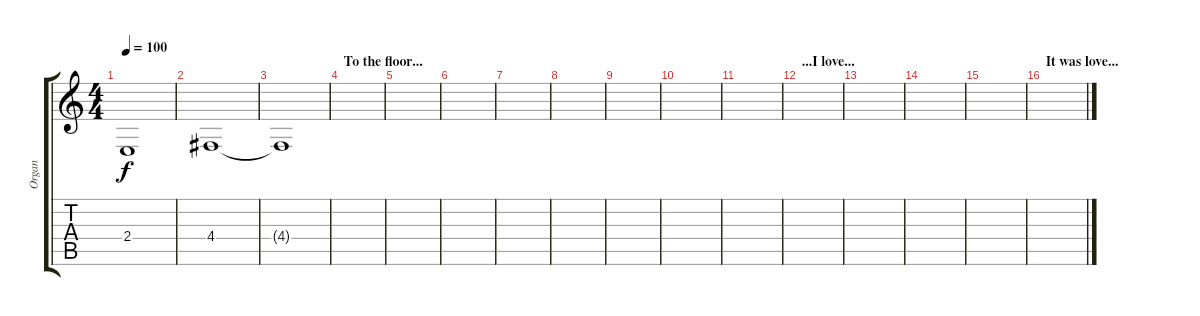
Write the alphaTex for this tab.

\track ("Organ" "Organ") {instrument churchorgan}
\staff {score tabs}
\tuning (E4 B3 G3 D3 A2 E2) {hide}
\ts (4 4)
\tempo 100
\clef g2
\ks c
2.4.1{dy f} |
4.4.1 |
4.4{t}.1 |
\section ("" "To the floor...")
|
|
|
|
|
|
|
|
\section ("" "...I love...")
|
|
|
|
\section ("" "It was love...")
